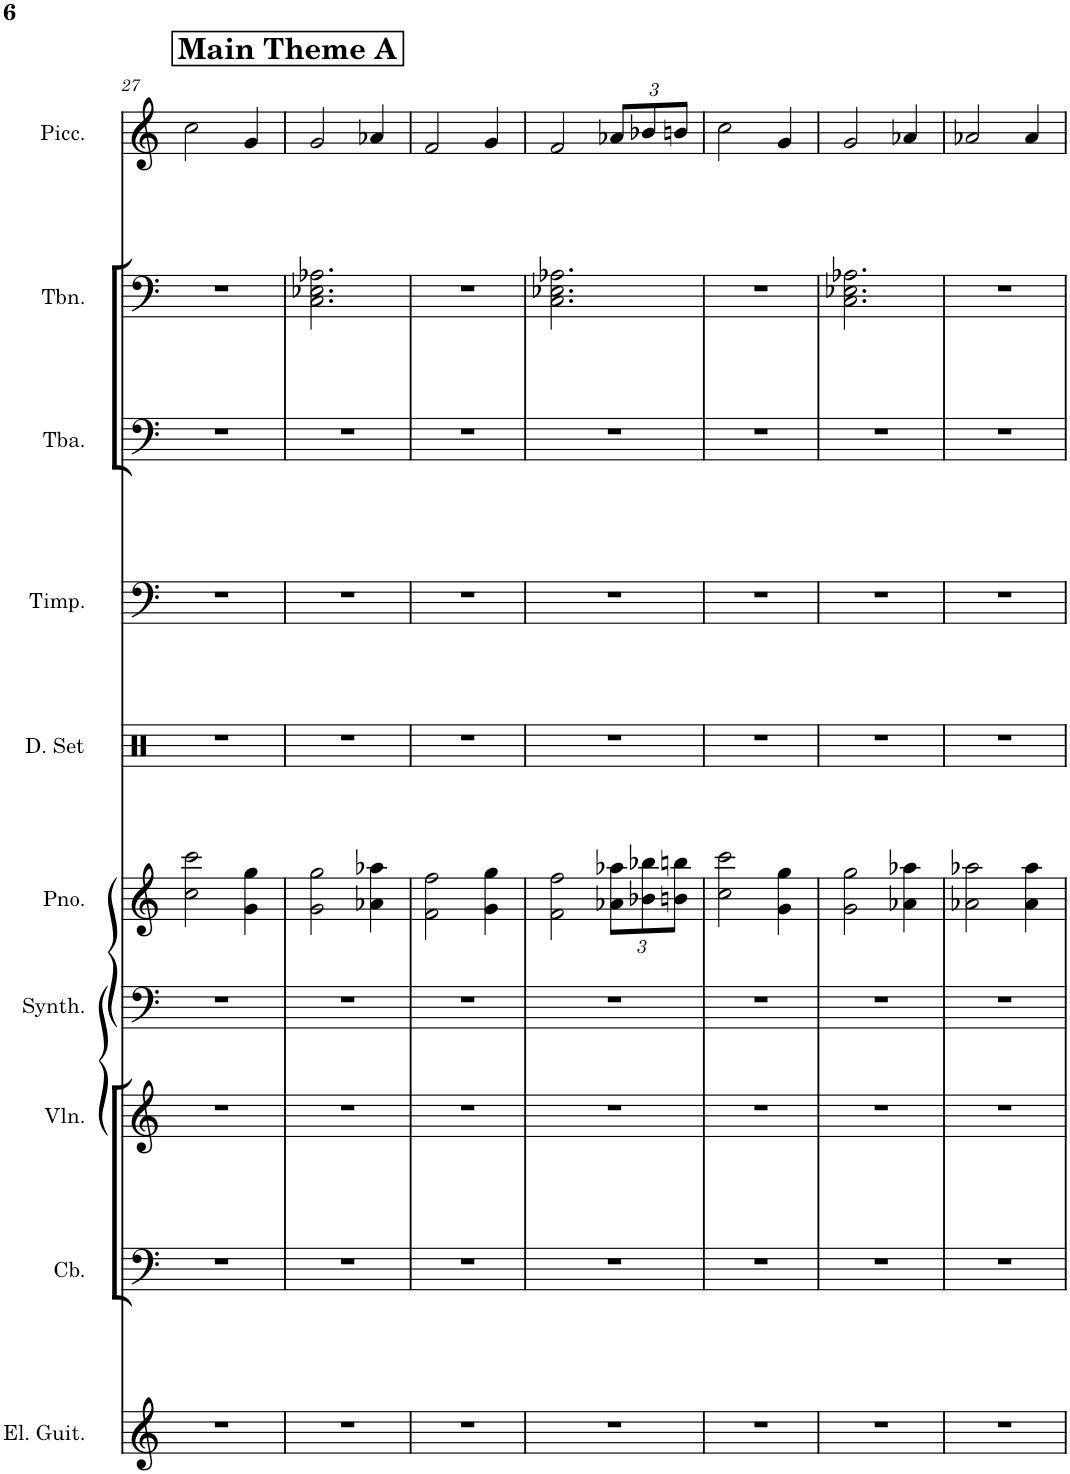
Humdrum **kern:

**kern	**kern	**kern	**kern	**kern	**kern	**kern	**kern	**kern	**kern
*part10	*part9	*part8	*part7	*part6	*part5	*part4	*part3	*part2	*part1
*staff10	*staff9	*staff8	*staff7	*staff6	*staff5	*staff4	*staff3	*staff2	*staff1
*I"Electric Guitar	*I"Contrabass	*I"Violin	*I"Choir Synthesizer	*I"Piano	*I"Drumset	*I"Timpani	*I"Tuba	*I"Trombone	*I"Piccolo
*I'El. Guit.	*I'Cb.	*I'Vln.	*I'Synth.	*I'Pno.	*I'D. Set	*I'Timp.	*I'Tba.	*I'Tbn.	*I'Picc.
!!LO:PB:g=z
*clefG2	*clefF4	*clefG2	*clefF4	*clefG2	*clefX	*clefF4	*clefF4	*clefF4	*clefG2
*Trd7c12	*Trd7c12	*	*	*	*	*	*	*	*Trd-7c-12
*k[]	*k[]	*k[]	*k[]	*k[]	*k[]	*k[]	*k[]	*k[]	*k[]
*M3/4	*M3/4	*M3/4	*M3/4	*M3/4	*M3/4	*M3/4	*M3/4	*M3/4	*M3/4
!!LO:REH:place=s1:a:B:cj:fs=14:t=Main Theme A
=27	=27	=27	=27	=27	=27	=27	=27	=27	=27
2.r	2.r	2.r	2.r	2cc\ 2ccc\	2.r	2.r	2.r	2.r	2cc\
.	.	.	.	4g\ 4gg\	.	.	.	.	4g/
=28	=28	=28	=28	=28	=28	=28	=28	=28	=28
2.r	2.r	2.r	2.r	2g\ 2gg\	2.r	2.r	2.r	2.C\ 2.E-X\ 2.A-X\	2g/
.	.	.	.	4a-X\ 4aa-X\	.	.	.	.	4a-X/
=29	=29	=29	=29	=29	=29	=29	=29	=29	=29
2.r	2.r	2.r	2.r	2f\ 2ff\	2.r	2.r	2.r	2.r	2f/
.	.	.	.	4g\ 4gg\	.	.	.	.	4g/
=30	=30	=30	=30	=30	=30	=30	=30	=30	=30
2.r	2.r	2.r	2.r	2f\ 2ff\	2.r	2.r	2.r	2.C\ 2.E-X\ 2.A-X\	2f/
*	*	*	*	*Xbrackettup	*	*	*	*	*Xbrackettup
.	.	.	.	12a-X\ 12aa-X\L	.	.	.	.	12a-X/L
.	.	.	.	12b-X\ 12bb-X\	.	.	.	.	12b-X/
.	.	.	.	12bn\ 12bbn\J	.	.	.	.	12bn/J
=31	=31	=31	=31	=31	=31	=31	=31	=31	=31
2.r	2.r	2.r	2.r	2cc\ 2ccc\	2.r	2.r	2.r	2.r	2cc\
.	.	.	.	4g\ 4gg\	.	.	.	.	4g/
=32	=32	=32	=32	=32	=32	=32	=32	=32	=32
2.r	2.r	2.r	2.r	2g\ 2gg\	2.r	2.r	2.r	2.C\ 2.E-X\ 2.A-X\	2g/
.	.	.	.	4a-X\ 4aa-X\	.	.	.	.	4a-X/
=33	=33	=33	=33	=33	=33	=33	=33	=33	=33
2.r	2.r	2.r	2.r	2a-X\ 2aa-X\	2.r	2.r	2.r	2.r	2a-X/
.	.	.	.	4a-\ 4aa-\	.	.	.	.	4a-/
=	=	=	=	=	=	=	=	=	=
*-	*-	*-	*-	*-	*-	*-	*-	*-	*-
